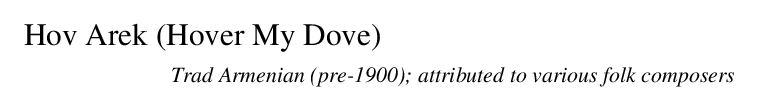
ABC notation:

X:1
T:Hov Arek (Hover My Dove)
C:Trad Armenian (pre-1900); attributed to various folk composers
M:4/4
L:1/4
Q:1/4=58
K:Dm
{A,}D C B, A, | G, A, B, C | D E {F}E D | C4 |
D C B, A, | G, F, G, A, | B,2 {C}B, A, | A,4 |
F G A B | c d e f | {g}f e d c | B4 |
A B c B | A G F E | D2 {E}D C | D4 |]
